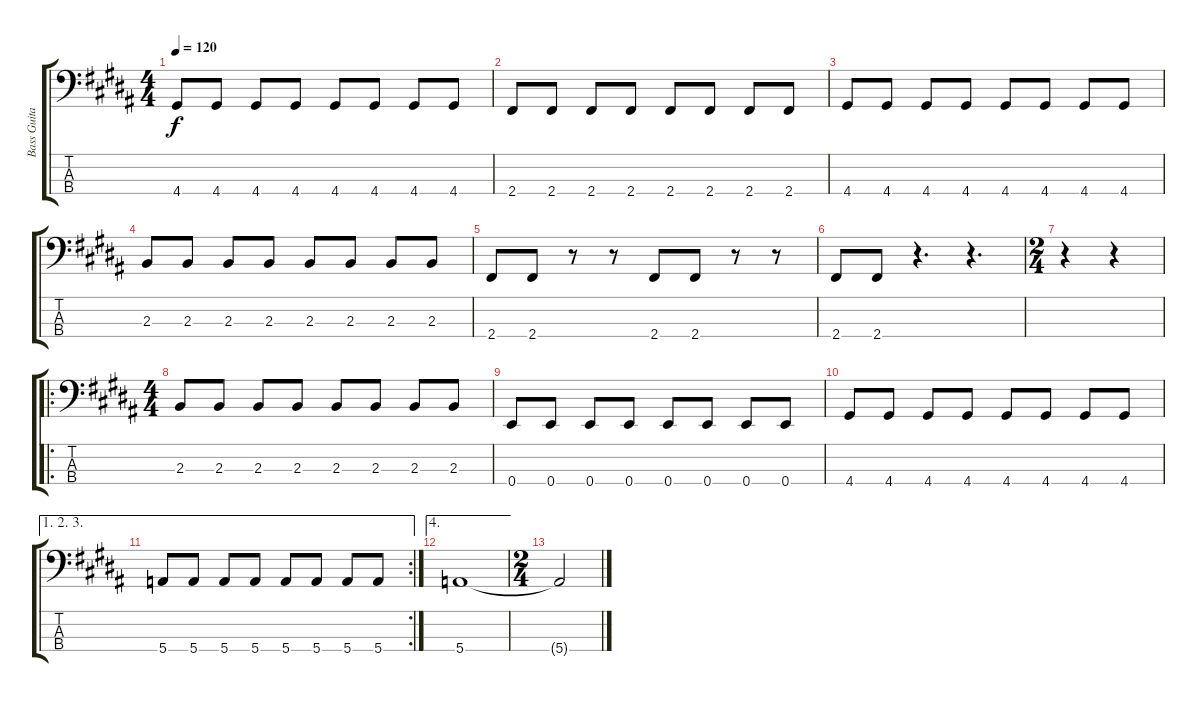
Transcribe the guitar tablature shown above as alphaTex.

\track ("Bass Guitar" "Bass Guita") {instrument electricbassfinger}
\staff {score tabs}
\tuning (G2 D2 A1 E1) {hide}
\ts (4 4)
\tempo 120
\clef f4
\ks b
4.4.8{dy f} 4.4.8 4.4.8 4.4.8 4.4.8 4.4.8 4.4.8 4.4.8 |
2.4.8 2.4.8 2.4.8 2.4.8 2.4.8 2.4.8 2.4.8 2.4.8 |
4.4.8 4.4.8 4.4.8 4.4.8 4.4.8 4.4.8 4.4.8 4.4.8 |
2.3.8 2.3.8 2.3.8 2.3.8 2.3.8 2.3.8 2.3.8 2.3.8 |
2.4.8 2.4.8 r.8 r.8 2.4.8 2.4.8 r.8 r.8 |
2.4.8 2.4.8 r.4{d} r.4{d} |
\ts (2 4)
r.4 r.4 |
\ro
\ts (4 4)
2.3.8 2.3.8 2.3.8 2.3.8 2.3.8 2.3.8 2.3.8 2.3.8 |
0.4.8 0.4.8 0.4.8 0.4.8 0.4.8 0.4.8 0.4.8 0.4.8 |
4.4.8 4.4.8 4.4.8 4.4.8 4.4.8 4.4.8 4.4.8 4.4.8 |
\ae (1 2 3)
\rc 2
5.4.8 5.4.8 5.4.8 5.4.8 5.4.8 5.4.8 5.4.8 5.4.8 |
\ae 4
5.4.1 |
\ts (2 4)
5.4{t}.2
